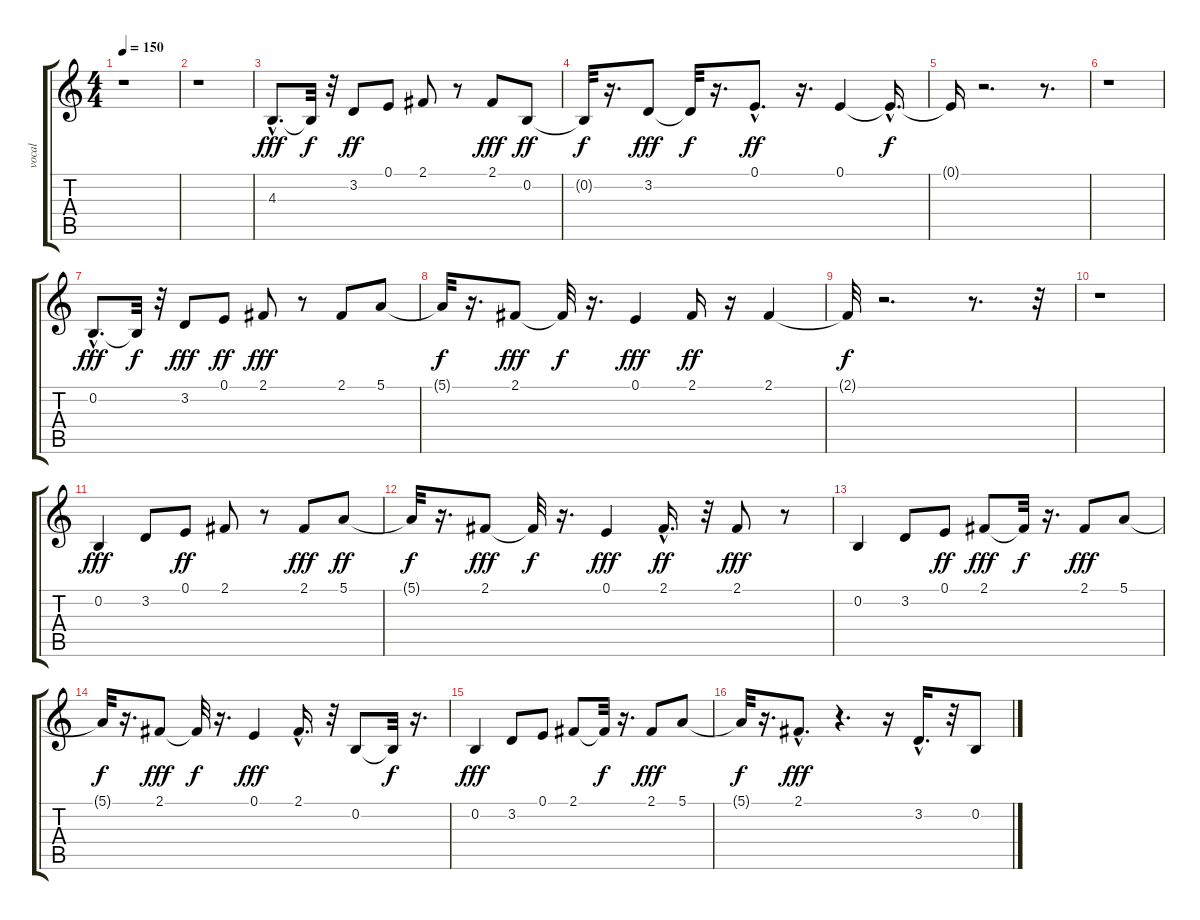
\track ("vocal" "vocal") {instrument ocarina}
\staff {score tabs}
\tuning (E4 B3 G3 D3 A2 E2) {hide}
\ts (4 4)
\tempo 150
\clef g2
\ks c
r.1{dy fff} |
r.1 |
4.3{hac}.8{d} 4.3{t}.32{dy f} r.32 3.2.8{dy ff} 0.1.8 2.1.8 r.8 2.1.8{dy fff} 0.2.8{dy ff} |
0.2{t}.32{dy f} r.16{d} 3.2.8{dy fff} 3.2{t}.32{dy f} r.16{d} 0.1{hac}.8{d dy ff} r.16{d} 0.1.4 0.1{hac t}.16{d dy f} |
0.1{t}.16 r.2{d} r.8{d} |
r.1 |
0.2{hac}.8{d dy fff} 0.2{t}.32{dy f} r.32 3.2.8{dy fff} 0.1.8{dy ff} 2.1.8{dy fff} r.8 2.1.8 5.1.8 |
5.1{t}.32{dy f} r.16{d} 2.1.8{dy fff} 2.1{t}.32{dy f} r.16{d} 0.1.4{dy fff} 2.1.16{dy ff} r.16 2.1.4 |
2.1{t}.32{dy f} r.2{d} r.8{d} r.32 |
r.1 |
0.2.4{dy fff} 3.2.8 0.1.8{dy ff} 2.1.8 r.8 2.1.8{dy fff} 5.1.8{dy ff} |
5.1{t}.32{dy f} r.16{d} 2.1.8{dy fff} 2.1{t}.32{dy f} r.16{d} 0.1.4{dy fff} 2.1{hac}.16{d dy ff} r.32 2.1.8{dy fff} r.8 |
0.2.4 3.2.8 0.1.8{dy ff} 2.1.8{dy fff} 2.1{t}.32{dy f} r.16{d} 2.1.8{dy fff} 5.1.8 |
5.1{t}.32{dy f} r.16{d} 2.1.8{dy fff} 2.1{t}.32{dy f} r.16{d} 0.1.4{dy fff} 2.1{hac}.16{d} r.32 0.2.8 0.2{t}.32{dy f} r.16{d} |
0.2.4{dy fff} 3.2.8 0.1.8 2.1.8 2.1{t}.32{dy f} r.16{d} 2.1.8{dy fff} 5.1.8 |
5.1{t}.32{dy f} r.16{d} 2.1{hac}.8{d dy fff} r.4{d} r.16 3.2{hac}.16{d} r.32 0.2.8
